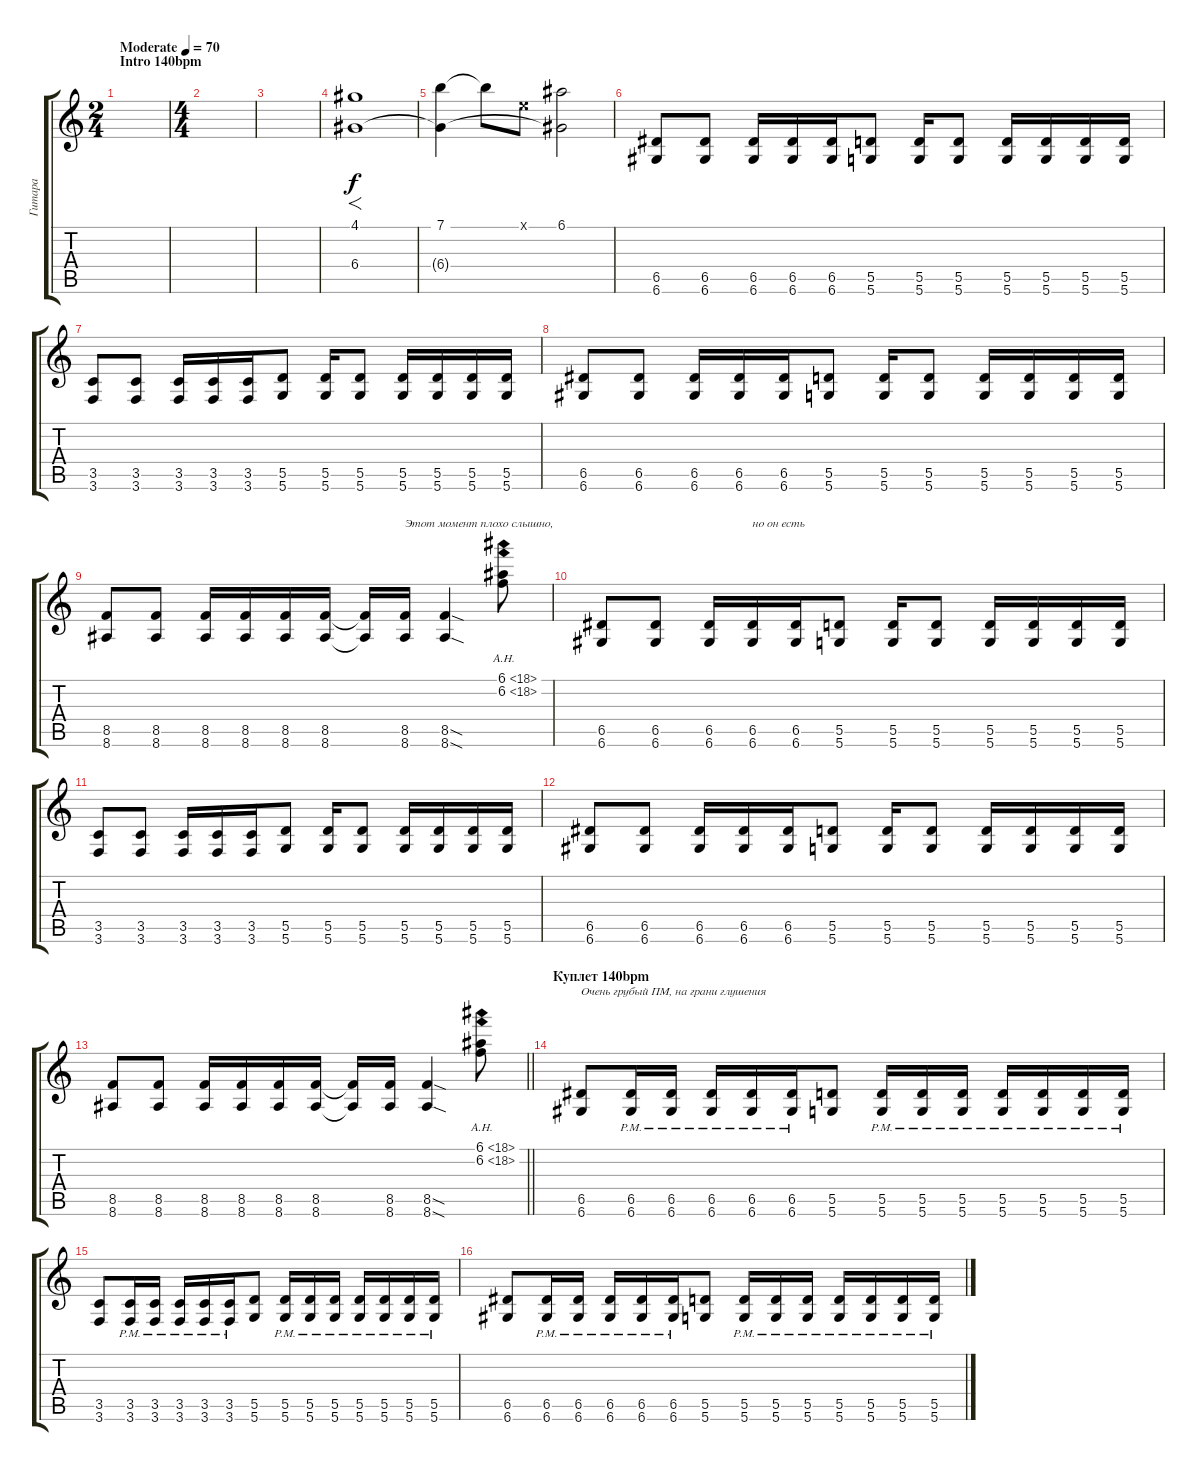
\track ("Гитара" "Гитара") {instrument overdrivenguitar}
\staff {score tabs}
\tuning (E4 B3 G3 D3 A2 D2) {hide}
\ts (2 4)
\section ("" "Intro 140bpm")
\tempo (70 "Moderate")
\tempo 140
\tempo (70 "Moderate")
\clef g2
\ks c
|
\ts (4 4)
|
|
(4.1 6.4).1{f} |
(7.1 6.4{t}).4 7.1{t}.8 0.1{x}.8 (6.1 6.4{t}).2 |
(6.5 6.6).8 (6.5 6.6).8 (6.5 6.6).16 (6.5 6.6).16 (6.5 6.6).16 (5.5 5.6).8 (5.5 5.6).16 (5.5 5.6).8 (5.5 5.6).16 (5.5 5.6).16 (5.5 5.6).16 (5.5 5.6).16 |
(3.5 3.6).8 (3.5 3.6).8 (3.5 3.6).16 (3.5 3.6).16 (3.5 3.6).16 (5.5 5.6).8 (5.5 5.6).16 (5.5 5.6).8 (5.5 5.6).16 (5.5 5.6).16 (5.5 5.6).16 (5.5 5.6).16 |
(6.5 6.6).8 (6.5 6.6).8 (6.5 6.6).16 (6.5 6.6).16 (6.5 6.6).16 (5.5 5.6).8 (5.5 5.6).16 (5.5 5.6).8 (5.5 5.6).16 (5.5 5.6).16 (5.5 5.6).16 (5.5 5.6).16 |
(8.5 8.6).8 (8.5 8.6).8 (8.5 8.6).16 (8.5 8.6).16 (8.5 8.6).16 (8.5 8.6).16 (8.5{t} 8.6{t}).16 (8.5 8.6).16{txt "Этот момент плохо слышно,"} (8.5{sod} 8.6{sod}).4 (6.1{ah 12} 6.2{ah 12}).8 |
(6.5 6.6).8 (6.5 6.6).8 (6.5 6.6).16 (6.5 6.6).16{txt "но он есть"} (6.5 6.6).16 (5.5 5.6).8 (5.5 5.6).16 (5.5 5.6).8 (5.5 5.6).16 (5.5 5.6).16 (5.5 5.6).16 (5.5 5.6).16 |
(3.5 3.6).8 (3.5 3.6).8 (3.5 3.6).16 (3.5 3.6).16 (3.5 3.6).16 (5.5 5.6).8 (5.5 5.6).16 (5.5 5.6).8 (5.5 5.6).16 (5.5 5.6).16 (5.5 5.6).16 (5.5 5.6).16 |
(6.5 6.6).8 (6.5 6.6).8 (6.5 6.6).16 (6.5 6.6).16 (6.5 6.6).16 (5.5 5.6).8 (5.5 5.6).16 (5.5 5.6).8 (5.5 5.6).16 (5.5 5.6).16 (5.5 5.6).16 (5.5 5.6).16 |
\barLineRight lightlight
(8.5 8.6).8 (8.5 8.6).8 (8.5 8.6).16 (8.5 8.6).16 (8.5 8.6).16 (8.5 8.6).16 (8.5{t} 8.6{t}).16 (8.5 8.6).16 (8.5{sod} 8.6{sod}).4 (6.1{ah 12} 6.2{ah 12}).8 |
\section ("" "Куплет 140bpm")
(6.5 6.6).8{txt "Очень грубый ПМ, на грани глушения"} (6.5{pm} 6.6{pm}).16 (6.5{pm} 6.6{pm}).16 (6.5{pm} 6.6{pm}).16 (6.5{pm} 6.6{pm}).16 (6.5{pm} 6.6{pm}).16 (5.5 5.6).8 (5.5{pm} 5.6{pm}).16 (5.5{pm} 5.6{pm}).16 (5.5{pm} 5.6{pm}).16 (5.5{pm} 5.6{pm}).16 (5.5{pm} 5.6{pm}).16 (5.5{pm} 5.6{pm}).16 (5.5{pm} 5.6{pm}).16 |
(3.5 3.6).8 (3.5{pm} 3.6{pm}).16 (3.5{pm} 3.6{pm}).16 (3.5{pm} 3.6{pm}).16 (3.5{pm} 3.6{pm}).16 (3.5{pm} 3.6{pm}).16 (5.5 5.6).8 (5.5{pm} 5.6{pm}).16 (5.5{pm} 5.6{pm}).16 (5.5{pm} 5.6{pm}).16 (5.5{pm} 5.6{pm}).16 (5.5{pm} 5.6{pm}).16 (5.5{pm} 5.6{pm}).16 (5.5{pm} 5.6{pm}).16 |
(6.5 6.6).8 (6.5{pm} 6.6{pm}).16 (6.5{pm} 6.6{pm}).16 (6.5{pm} 6.6{pm}).16 (6.5{pm} 6.6{pm}).16 (6.5{pm} 6.6{pm}).16 (5.5 5.6).8 (5.5{pm} 5.6{pm}).16 (5.5{pm} 5.6{pm}).16 (5.5{pm} 5.6{pm}).16 (5.5{pm} 5.6{pm}).16 (5.5{pm} 5.6{pm}).16 (5.5{pm} 5.6{pm}).16 (5.5{pm} 5.6{pm}).16
